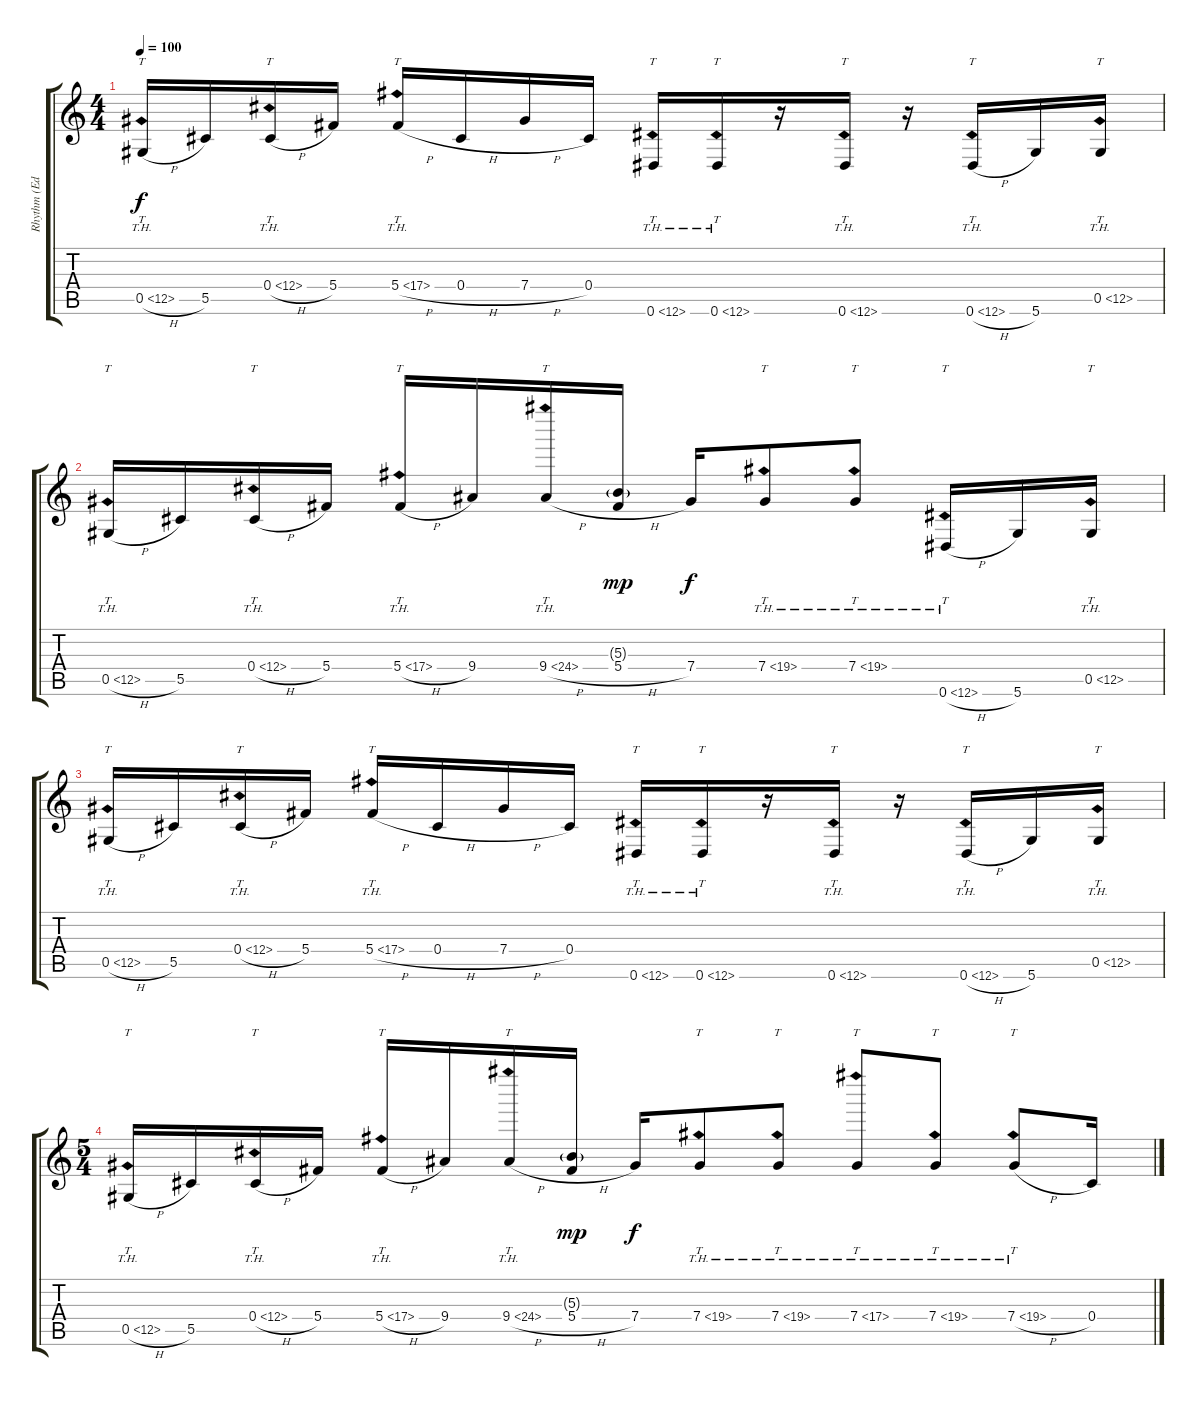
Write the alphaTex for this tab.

\track ("Rhythm (Eddie Van Halen)" "Rhythm (Ed") {instrument distortionguitar}
\staff {score tabs}
\tuning (Eb4 Bb3 Gb3 Db3 Ab2 Eb2) {hide}
\ts (4 4)
\tempo 100
\clef g2
\ks c
0.5{th 12 h}.16{tt dy f} 5.5.16 0.4{th 12 h}.16{tt} 5.4.16 5.4{th 12 h}.16{tt} 0.4{h}.16 7.4{h}.16 0.4.16 0.6{th 12}.16{tt} 0.6{th 12}.16{tt} r.16 0.6{th 12}.16{tt} r.16 0.6{th 12 h}.16{tt} 5.6.16 0.5{th 12}.16{tt} |
0.5{th 12 h}.16{tt} 5.5.16 0.4{th 12 h}.16{tt} 5.4.16 5.4{th 12 h}.16{tt} 9.4.16 9.4{th 15 h}.16{tt} (5.3{g} 5.4{h}).16{dy mp} 7.4.16{dy f} 7.4{th 12}.8{tt} 7.4{th 12}.8{tt} 0.6{th 12 h}.16{tt} 5.6.16 0.5{th 12}.16{tt} |
0.5{th 12 h}.16{tt} 5.5.16 0.4{th 12 h}.16{tt} 5.4.16 5.4{th 12 h}.16{tt} 0.4{h}.16 7.4{h}.16 0.4.16 0.6{th 12}.16{tt} 0.6{th 12}.16{tt} r.16 0.6{th 12}.16{tt} r.16 0.6{th 12 h}.16{tt} 5.6.16 0.5{th 12}.16{tt} |
\ts (5 4)
0.5{th 12 h}.16{tt} 5.5.16 0.4{th 12 h}.16{tt} 5.4.16 5.4{th 12 h}.16{tt} 9.4.16 9.4{th 15 h}.16{tt} (5.3{g} 5.4{h}).16{dy mp} 7.4.16{dy f} 7.4{th 12}.8{tt} 7.4{th 12}.8{tt} 7.4{th 10}.8{tt} 7.4{th 12}.8{tt} 7.4{th 12 h}.8{tt} 0.4.16
